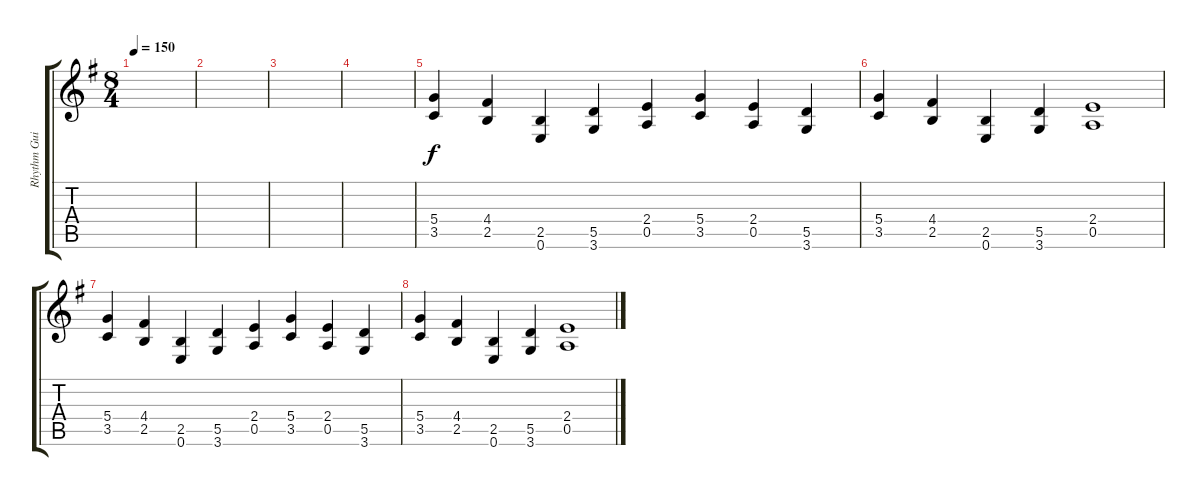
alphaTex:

\track ("Rhythm Guitar 1" "Rhythm Gui") {instrument overdrivenguitar}
\staff {score tabs}
\tuning (E4 B3 G3 D3 A2 E2) {hide}
\ts (8 4)
\tempo 150
\clef g2
\ks g
|
|
|
|
(5.4 3.5).4 (4.4 2.5).4 (2.5 0.6).4 (5.5 3.6).4 (2.4 0.5).4 (5.4 3.5).4 (2.4 0.5).4 (5.5 3.6).4 |
(5.4 3.5).4 (4.4 2.5).4 (2.5 0.6).4 (5.5 3.6).4 (2.4 0.5).1 |
(5.4 3.5).4 (4.4 2.5).4 (2.5 0.6).4 (5.5 3.6).4 (2.4 0.5).4 (5.4 3.5).4 (2.4 0.5).4 (5.5 3.6).4 |
(5.4 3.5).4 (4.4 2.5).4 (2.5 0.6).4 (5.5 3.6).4 (2.4 0.5).1
